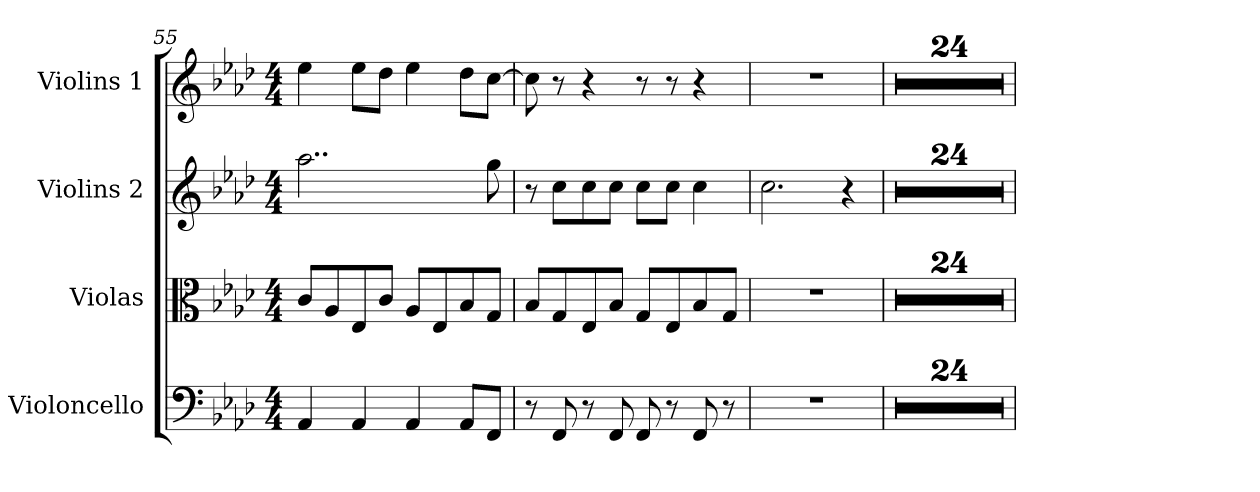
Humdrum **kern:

**kern	**kern	**kern	**kern
*part4	*part3	*part2	*part1
*staff4	*staff3	*staff2	*staff1
*I"Violoncello	*I"Violas	*I"Violins 2	*I"Violins 1
*I'Vlc.	*I'Vlas.	*I'Vlns. 2	*I'Vlns. 1
*clefF4	*clefC3	*clefG2	*clefG2
*k[b-e-a-d-]	*k[b-e-a-d-]	*k[b-e-a-d-]	*k[b-e-a-d-]
*A-:	*A-:	*A-:	*A-:
*M4/4	*M4/4	*M4/4	*M4/4
=55	=55	=55	=55
4AA-/	8c/L	2..aa-\	4ee-\
.	8A-/	.	.
4AA-/	8E-/	.	8ee-\L
.	8c/J	.	8dd-\J
4AA-/	8A-/L	.	4ee-\
.	8E-/	.	.
8AA-/L	8B-/	.	8dd-\L
8FF/J	8G/J	8gg\	[8cc\J
=56	=56	=56	=56
8r	8B-/L	8r	8cc\]
8FF/	8G/	8cc\L	8r
8r	8E-/	8cc\	4r
8FF/	8B-/J	8cc\J	.
8FF/	8G/L	8cc\L	8r
8r	8E-/	8cc\J	8r
8FF/	8B-/	4cc\	4r
8r	8G/J	.	.
=57	=57	=57	=57
1r	1r	2.cc\	1r
.	.	4r	.
!!LO:PB:g=z
=58	=58	=58	=58
1r	1r	1r	1r
=59	=59	=59	=59
1r	1r	1r	1r
=60	=60	=60	=60
1r	1r	1r	1r
=61	=61	=61	=61
1r	1r	1r	1r
=62	=62	=62	=62
1r	1r	1r	1r
=63	=63	=63	=63
1r	1r	1r	1r
=64	=64	=64	=64
1r	1r	1r	1r
=65	=65	=65	=65
1r	1r	1r	1r
=66	=66	=66	=66
1r	1r	1r	1r
=67	=67	=67	=67
1r	1r	1r	1r
=68	=68	=68	=68
1r	1r	1r	1r
=69	=69	=69	=69
1r	1r	1r	1r
=70	=70	=70	=70
1r	1r	1r	1r
=71	=71	=71	=71
1r	1r	1r	1r
=72	=72	=72	=72
1r	1r	1r	1r
=73	=73	=73	=73
1r	1r	1r	1r
=74	=74	=74	=74
1r	1r	1r	1r
=75	=75	=75	=75
1r	1r	1r	1r
!!LO:PB:g=z
=76	=76	=76	=76
1r	1r	1r	1r
!!LO:PB:g=z
=77	=77	=77	=77
1r	1r	1r	1r
=78	=78	=78	=78
1r	1r	1r	1r
=79	=79	=79	=79
1r	1r	1r	1r
=80	=80	=80	=80
1r	1r	1r	1r
=81	=81	=81	=81
1r	1r	1r	1r
=	=	=	=
*-	*-	*-	*-
